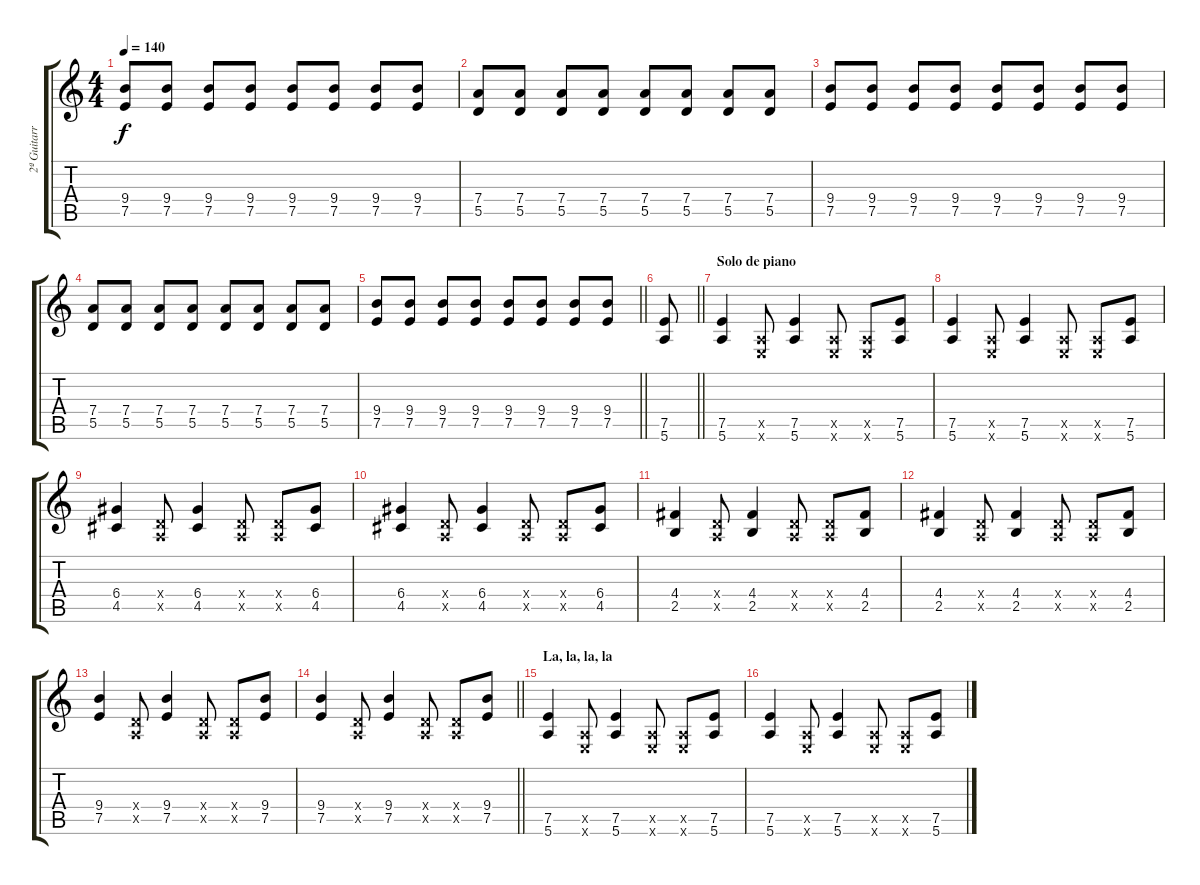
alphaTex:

\track ("2ª Guitarra" "2ª Guitarr") {instrument distortionguitar}
\staff {score tabs}
\tuning (E4 B3 G3 D3 A2 E2) {hide}
\ts (4 4)
\tempo 140
\clef g2
\ks c
(9.4 7.5).8{dy f} (9.4 7.5).8 (9.4 7.5).8 (9.4 7.5).8 (9.4 7.5).8 (9.4 7.5).8 (9.4 7.5).8 (9.4 7.5).8 |
(7.4 5.5).8 (7.4 5.5).8 (7.4 5.5).8 (7.4 5.5).8 (7.4 5.5).8 (7.4 5.5).8 (7.4 5.5).8 (7.4 5.5).8 |
(9.4 7.5).8 (9.4 7.5).8 (9.4 7.5).8 (9.4 7.5).8 (9.4 7.5).8 (9.4 7.5).8 (9.4 7.5).8 (9.4 7.5).8 |
(7.4 5.5).8 (7.4 5.5).8 (7.4 5.5).8 (7.4 5.5).8 (7.4 5.5).8 (7.4 5.5).8 (7.4 5.5).8 (7.4 5.5).8 |
\barLineRight lightlight
(9.4 7.5).8 (9.4 7.5).8 (9.4 7.5).8 (9.4 7.5).8 (9.4 7.5).8 (9.4 7.5).8 (9.4 7.5).8 (9.4 7.5).8 |
\barLineRight lightlight
(7.5 5.6).8 |
\section ("" "Solo de piano")
(7.5 5.6).4 (0.5{x} 0.6{x}).8 (7.5 5.6).4 (0.5{x} 0.6{x}).8 (0.5{x} 0.6{x}).8 (7.5 5.6).8 |
(7.5 5.6).4 (0.5{x} 0.6{x}).8 (7.5 5.6).4 (0.5{x} 0.6{x}).8 (0.5{x} 0.6{x}).8 (7.5 5.6).8 |
(6.4 4.5).4 (0.4{x} 0.5{x}).8 (6.4 4.5).4 (0.4{x} 0.5{x}).8 (0.4{x} 0.5{x}).8 (6.4 4.5).8 |
(6.4 4.5).4 (0.4{x} 0.5{x}).8 (6.4 4.5).4 (0.4{x} 0.5{x}).8 (0.4{x} 0.5{x}).8 (6.4 4.5).8 |
(4.4 2.5).4 (0.4{x} 0.5{x}).8 (4.4 2.5).4 (0.4{x} 0.5{x}).8 (0.4{x} 0.5{x}).8 (4.4 2.5).8 |
(4.4 2.5).4 (0.4{x} 0.5{x}).8 (4.4 2.5).4 (0.4{x} 0.5{x}).8 (0.4{x} 0.5{x}).8 (4.4 2.5).8 |
(9.4 7.5).4 (0.4{x} 0.5{x}).8 (9.4 7.5).4 (0.4{x} 0.5{x}).8 (0.4{x} 0.5{x}).8 (9.4 7.5).8 |
\barLineRight lightlight
(9.4 7.5).4 (0.4{x} 0.5{x}).8 (9.4 7.5).4 (0.4{x} 0.5{x}).8 (0.4{x} 0.5{x}).8 (9.4 7.5).8 |
\section ("" "La, la, la, la")
(7.5 5.6).4 (0.5{x} 0.6{x}).8 (7.5 5.6).4 (0.5{x} 0.6{x}).8 (0.5{x} 0.6{x}).8 (7.5 5.6).8 |
(7.5 5.6).4 (0.5{x} 0.6{x}).8 (7.5 5.6).4 (0.5{x} 0.6{x}).8 (0.5{x} 0.6{x}).8 (7.5 5.6).8
